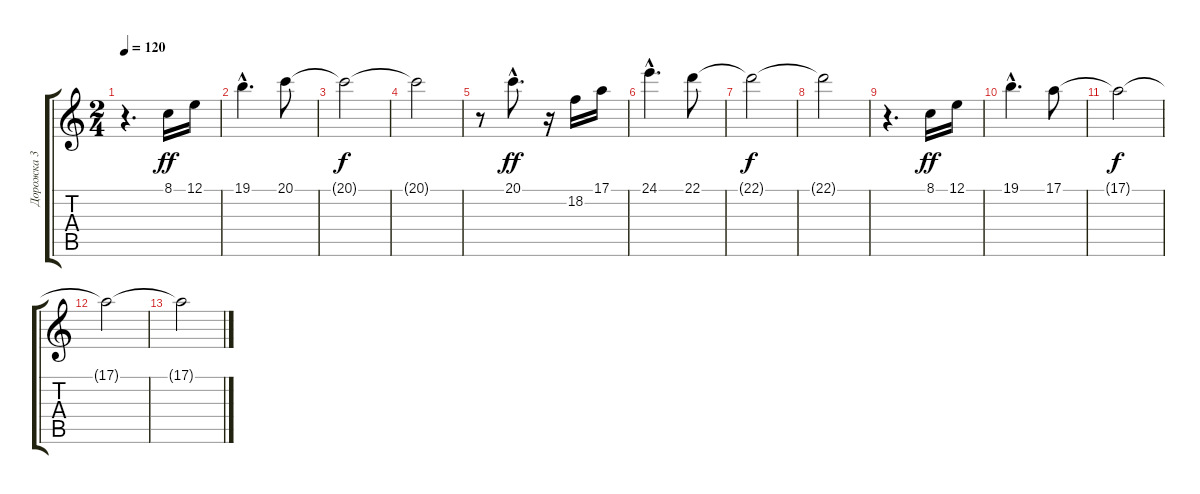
\track ("Дорожка 3" "Дорожка 3") {instrument acousticgrandpiano}
\staff {score tabs}
\tuning (E4 B3 G3 D3 A2 E2) {hide}
\ts (2 4)
\tempo 120
\clef g2
\ks c
r.4{d dy f} 8.1.16{dy ff} 12.1.16 |
19.1{hac}.4{d} 20.1.8 |
20.1{t}.2{dy f} |
20.1{t}.2 |
r.8 20.1{hac}.8{d dy ff} r.16 18.2.16 17.1.16 |
24.1{hac}.4{d} 22.1.8 |
22.1{t}.2{dy f} |
22.1{t}.2 |
r.4{d} 8.1.16{dy ff} 12.1.16 |
19.1{hac}.4{d} 17.1.8 |
17.1{t}.2{dy f} |
17.1{t}.2 |
17.1{t}.2
